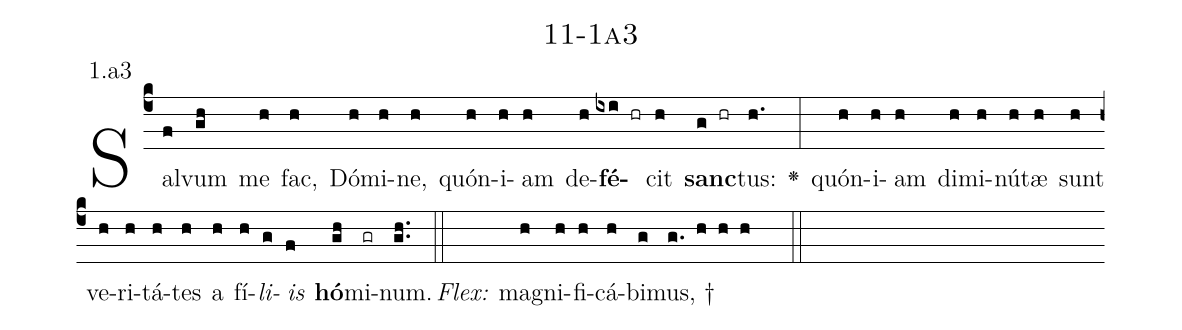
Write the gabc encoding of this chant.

name: 11-1a3;
annotation: 1.a3;
%%
(c4)Sal(f)vum(gh) me(h) fac,(h) Dó(h)mi(h)ne,(h) quón(h)i(h)am(h) de(h)<b>fé</b>(ixi hr)cit(h) <b>sanc</b>(g hr)tus:(h.) <v>\greheightstar</v>(:) quón(h)i(h)am(h) di(h)mi(h)nú(h)tæ(h) sunt(h) ve(h)ri(h)tá(h)tes(h) a(h) fí(h)<i>li</i>(g)<i>is</i>(f) <b>hó</b>(gh)mi(gr)num.(gh..) (::)
<i>Flex:</i>()  ma(h)gni(h)fi(h)cá(h)bi(g)mus, †(g. h h h  ::)

%E(h) u(h) o(g) u(f) a(gh) e.(gh..) (::)
